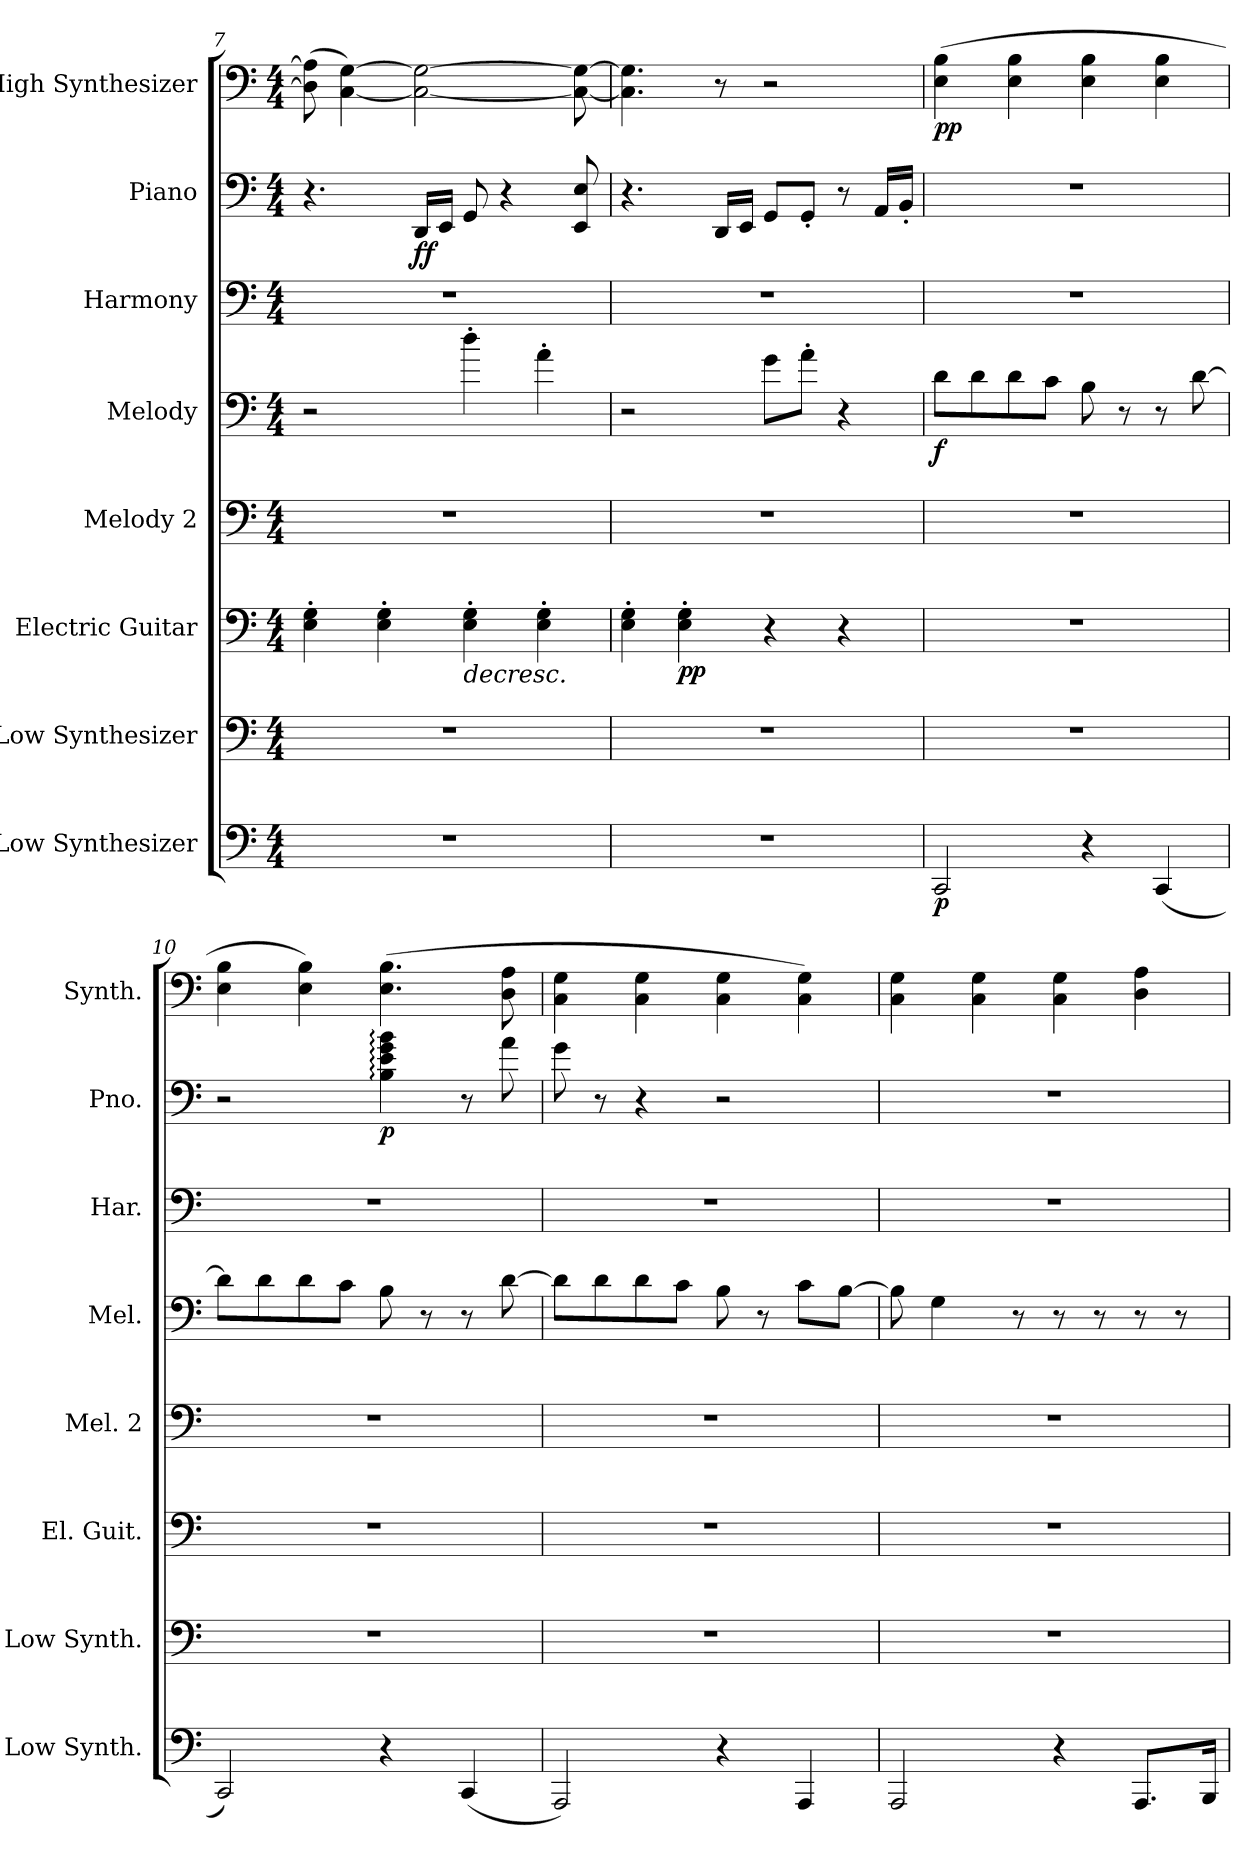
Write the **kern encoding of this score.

**kern	**dynam	**kern	**kern	**dynam	**kern	**kern	**dynam	**kern	**kern	**dynam	**kern	**dynam
*part8	*part8	*part7	*part6	*part6	*part5	*part4	*part4	*part3	*part2	*part2	*part1	*part1
*staff8	*staff8	*staff7	*staff6	*staff6	*staff5	*staff4	*staff4	*staff3	*staff2	*staff2	*staff1	*staff1
*I"Low Synthesizer	*	*I"Low Synthesizer	*I"Electric Guitar	*	*I"Melody 2	*I"Melody	*	*I"Harmony	*I"Piano	*	*I"High Synthesizer	*
*I'Low Synth.	*	*I'Low Synth.	*I'El. Guit.	*	*I'Mel. 2	*I'Mel.	*	*I'Har.	*I'Pno.	*	*I'Synth.	*
*clefF4	*	*clefF4	*clefF4	*	*clefF4	*clefF4	*	*clefF4	*clefF4	*	*clefF4	*
*k[]	*	*k[]	*k[]	*	*k[]	*k[]	*	*k[]	*k[]	*	*k[]	*
*M4/4	*	*M4/4	*M4/4	*	*M4/4	*M4/4	*	*M4/4	*M4/4	*	*M4/4	*
=7	=7	=7	=7	=7	=7	=7	=7	=7	=7	=7	=7	=7
1r	.	1r	4E\' 4G\'	.	1r	2r	.	1r	4.r	.	(>8D\] 8A\]	.
.	.	.	.	.	.	.	.	.	.	.	[4C\ [4G\)	.
.	.	.	4E\' 4G\'	.	.	.	.	.	.	.	.	.
!	!	!	!	!	!	!	!	!	!	!LO:DY:b	!	!
.	.	.	.	.	.	.	.	.	16DD/LL	ff	2C\_ 2G\_	.
.	.	.	.	.	.	.	.	.	16EE/JJ	.	.	.
!	!	!	!	!LO:HP:b	!	!	!	!	!	!	!	!
.	.	.	4E\' 4G\'	>	.	4dd'\	.	.	8GG/	.	.	.
.	.	.	.	.	.	.	.	.	4r	.	.	.
.	.	.	4E\' 4G\'	.	.	4a'\	.	.	.	.	.	.
.	.	.	.	.	.	.	.	.	8EE/ 8E/	.	8C\_ 8G\_	.
=8	=8	=8	=8	=8	=8	=8	=8	=8	=8	=8	=8	=8
1r	.	1r	4E\' 4G\'	.	1r	2r	.	1r	4.r	.	4.C\] 4.G\]	.
!	!	!	!	!LO:DY:b	!	!	!	!	!	!	!	!
.	.	.	4E\' 4G\'	pp	.	.	.	.	.	.	.	.
.	.	.	.	.	.	.	.	.	16DD/LL	.	8r	.
.	.	.	.	.	.	.	.	.	16EE/JJ	.	.	.
.	.	.	4r	]	.	8g\L	.	.	8GG/L	.	2r	.
.	.	.	.	.	.	8a'\J	.	.	8GG'/J	.	.	.
.	.	.	4r	.	.	4r	.	.	8r	.	.	.
.	.	.	.	.	.	.	.	.	16AA/LL	.	.	.
.	.	.	.	.	.	.	.	.	16BB'/JJ	.	.	.
!!LO:PB:g=z
=9	=9	=9	=9	=9	=9	=9	=9	=9	=9	=9	=9	=9
!	!LO:DY:b	!	!	!	!	!	!LO:DY:b	!	!	!	!	!LO:DY:b
2CC/	p	1r	1r	.	1r	8d\L	f	1r	1r	.	(>4E\ 4B\	pp
.	.	.	.	.	.	8d\	.	.	.	.	.	.
.	.	.	.	.	.	8d\	.	.	.	.	4E\ 4B\	.
.	.	.	.	.	.	8c\J	.	.	.	.	.	.
4r	.	.	.	.	.	8B\	.	.	.	.	4E\ 4B\	.
.	.	.	.	.	.	8r	.	.	.	.	.	.
(<4CC/	.	.	.	.	.	8r	.	.	.	.	4E\ 4B\	.
.	.	.	.	.	.	[8d\	.	.	.	.	.	.
=10	=10	=10	=10	=10	=10	=10	=10	=10	=10	=10	=10	=10
2CC/)	.	1r	1r	.	1r	8d\L]	.	1r	2r	.	4E\ 4B\	.
.	.	.	.	.	.	8d\	.	.	.	.	.	.
.	.	.	.	.	.	8d\	.	.	.	.	4E\ 4B\)	.
.	.	.	.	.	.	8c\J	.	.	.	.	.	.
!	!	!	!	!	!	!	!	!	!	!LO:DY:b	!	!
4r	.	.	.	.	.	8B\	.	.	4B\: 4e\: 4g\: 4b\:	p	(>4.E\ 4.B\	.
.	.	.	.	.	.	8r	.	.	.	.	.	.
(<4CC/	.	.	.	.	.	8r	.	.	8r	.	.	.
.	.	.	.	.	.	[8d\	.	.	8a\	.	8D\ 8A\	.
=11	=11	=11	=11	=11	=11	=11	=11	=11	=11	=11	=11	=11
2AAA/)	.	1r	1r	.	1r	8d\L]	.	1r	8g\	.	4C\ 4G\	.
.	.	.	.	.	.	8d\	.	.	8r	.	.	.
.	.	.	.	.	.	8d\	.	.	4r	.	4C\ 4G\	.
.	.	.	.	.	.	8c\J	.	.	.	.	.	.
4r	.	.	.	.	.	8B\	.	.	2r	.	4C\ 4G\	.
.	.	.	.	.	.	8r	.	.	.	.	.	.
4AAA/	.	.	.	.	.	8c\L	.	.	.	.	4C\ 4G\)	.
.	.	.	.	.	.	[8B\J	.	.	.	.	.	.
=12	=12	=12	=12	=12	=12	=12	=12	=12	=12	=12	=12	=12
2AAA/	.	1r	1r	.	1r	8B\]	.	1r	1r	.	4C\ 4G\	.
.	.	.	.	.	.	4G\	.	.	.	.	.	.
.	.	.	.	.	.	.	.	.	.	.	4C\ 4G\	.
.	.	.	.	.	.	8r	.	.	.	.	.	.
4r	.	.	.	.	.	8r	.	.	.	.	4C\ 4G\	.
.	.	.	.	.	.	8r	.	.	.	.	.	.
8.AAA/L	.	.	.	.	.	8r	.	.	.	.	4D\ 4A\	.
.	.	.	.	.	.	8r	.	.	.	.	.	.
16BBB/Jk	.	.	.	.	.	.	.	.	.	.	.	.
=	=	=	=	=	=	=	=	=	=	=	=	=
*-	*-	*-	*-	*-	*-	*-	*-	*-	*-	*-	*-	*-
